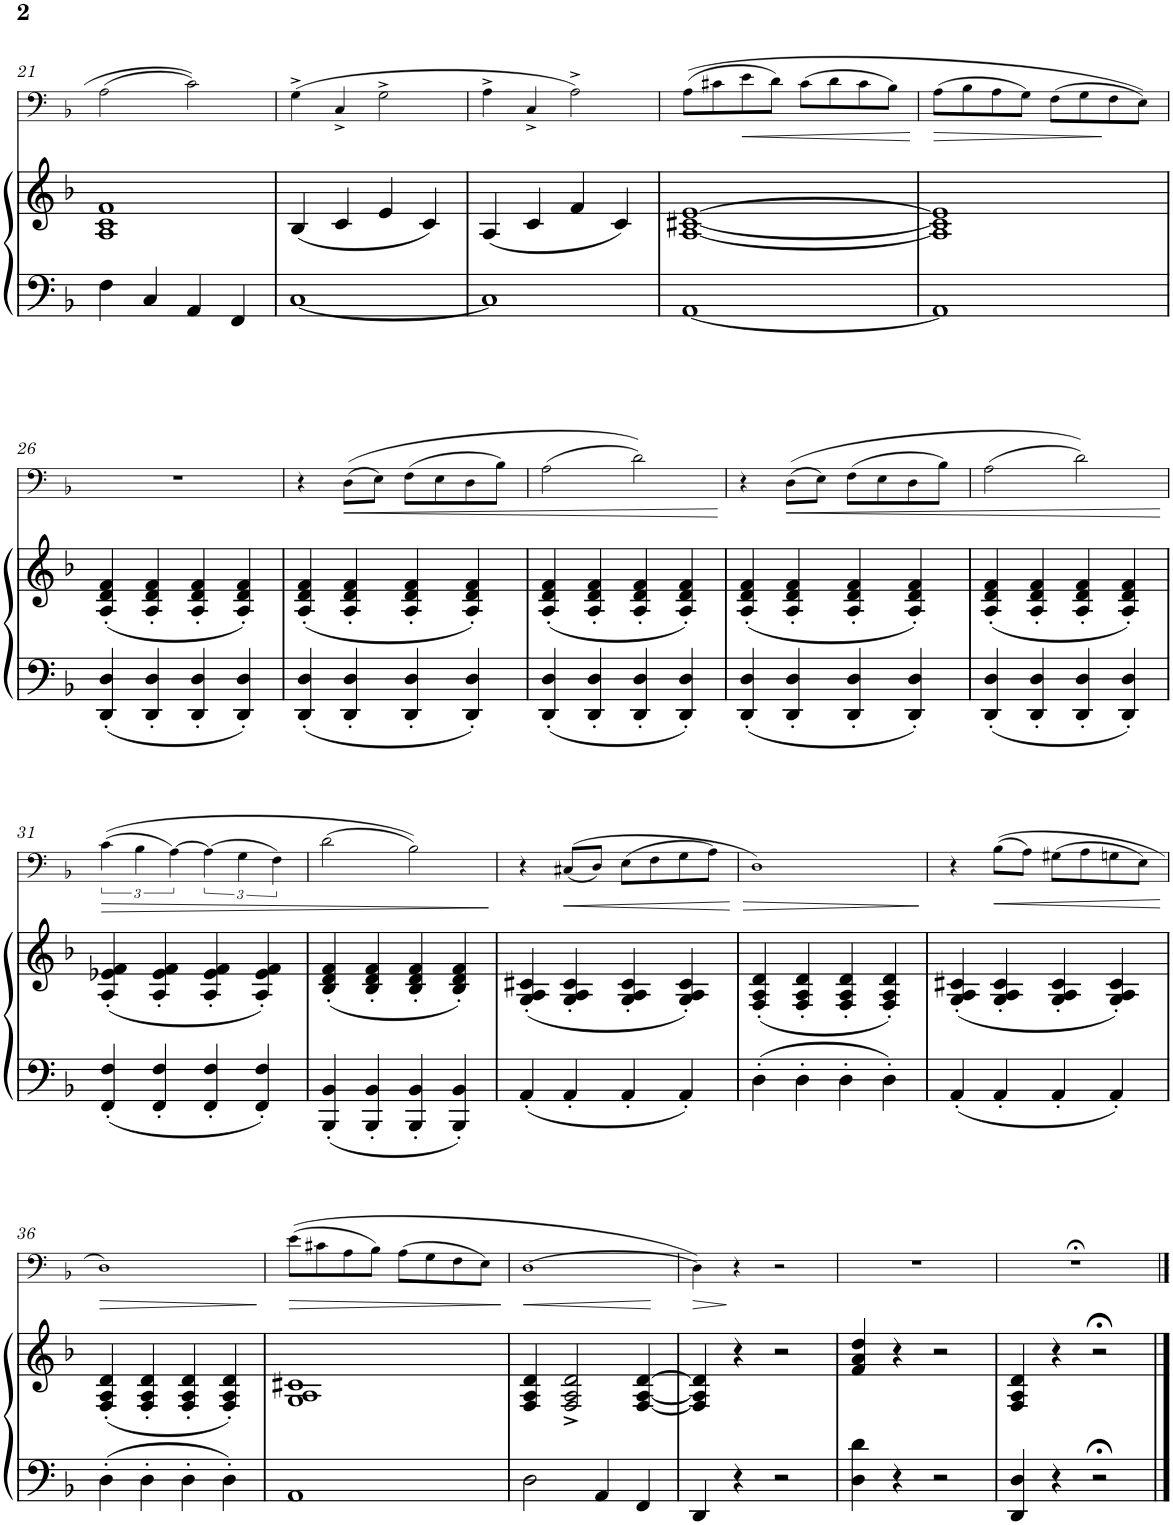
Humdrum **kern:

**kern	**kern	**kern	**dynam
*part2	*part2	*part1	*part1
*staff3	*staff2	*staff1	*staff1
*I"Piano	*	*I"Trombone	*
*I'Pno	*	*I'Trb	*
!!LO:PB:g=z
*clefF4	*clefG2	*clefF4	*
*k[b-]	*k[b-]	*k[b-]	*
*M2/2	*M2/2	*M2/2	*
*met(c|)	*met(c|)	*met(c|)	*
=21	=21	=21	=21
4F\	1A 1c 1f	(2A\	.
4C/	.	.	.
4AA/	.	2c\)	.
4FF/	.	.	.
=22	=22	=22	=22
[1C	(4B-/	(4G^\	.
.	4c/	4C^/	.
.	4e/	2G^\	.
.	4c/)	.	.
=23	=23	=23	=23
1C]	(4A/	4A^\	.
.	4c/	4C^/	.
.	4f/	2A^\)	.
.	4c/)	.	.
=24	=24	=24	=24
[1AA	[1A [1c#X [1e	((8A\L	.
.	.	8c#X\	.
!	!	!	!LO:HP:b
.	.	8e\	<
.	.	8d\J)	.
.	.	(8c#\L	.
.	.	8d\	.
.	.	8c#\	.
.	.	8B-\J)	.
.	.	.	[
=25	=25	=25	=25
!	!	!	!LO:HP:b
1AA]	1A] 1c#] 1e]	(8A\L	>
.	.	8B-\	.
.	.	8A\	.
.	.	8G\J)	.
.	.	(8F\L	.
.	.	8G\	.
.	.	8F\	]
.	.	8E\J))	.
!!LO:LB:g=z
=26	=26	=26	=26
4DD/' 4D/'	(4A/' 4d/' 4f/'	1r	.
4DD/' 4D/'	4A/' 4d/' 4f/'	.	.
4DD/' 4D/'	4A/' 4d/' 4f/'	.	.
4DD/' 4D/'	4A/' 4d/' 4f/')	.	.
=27	=27	=27	=27
4DD/' 4D/'	(4A/' 4d/' 4f/'	4r	.
!	!	!	!LO:HP:b
4DD/' 4D/'	4A/' 4d/' 4f/'	((8D\L	<
.	.	8E\J)	.
4DD/' 4D/'	4A/' 4d/' 4f/'	(8F\L	.
.	.	8E\	.
4DD/' 4D/'	4A/' 4d/' 4f/')	8D\	.
.	.	8B-\J)	.
=28	=28	=28	=28
4DD/' 4D/'	(4A/' 4d/' 4f/'	(2A\	.
4DD/' 4D/'	4A/' 4d/' 4f/'	.	.
4DD/' 4D/'	4A/' 4d/' 4f/'	2d\))	.
4DD/' 4D/'	4A/' 4d/' 4f/')	.	.
.	.	.	[
=29	=29	=29	=29
4DD/' 4D/'	(4A/' 4d/' 4f/'	4r	.
!	!	!	!LO:HP:b
4DD/' 4D/'	4A/' 4d/' 4f/'	((8D\L	<
.	.	8E\J)	.
4DD/' 4D/'	4A/' 4d/' 4f/'	(8F\L	.
.	.	8E\	.
4DD/' 4D/'	4A/' 4d/' 4f/')	8D\	.
.	.	8B-\J)	.
=30	=30	=30	=30
4DD/' 4D/'	(4A/' 4d/' 4f/'	(2A\	.
4DD/' 4D/'	4A/' 4d/' 4f/'	.	.
4DD/' 4D/'	4A/' 4d/' 4f/'	2d\))	.
4DD/' 4D/'	4A/' 4d/' 4f/')	.	.
.	.	.	[
!!LO:LB:g=z
=31	=31	=31	=31
!	!	!	!LO:HP:b
4FF/' 4F/'	(4A/' 4e-X/' 4f/'	((6c\	>
.	.	6B-\	.
4FF/' 4F/'	4A/' 4e-/' 4f/'	.	.
.	.	[6A\)	.
4FF/' 4F/'	4A/' 4e-/' 4f/'	(6A\]	.
.	.	6G\	.
4FF/' 4F/'	4A/' 4e-/' 4f/')	.	.
.	.	6F\)	.
=32	=32	=32	=32
4BBB-/' 4BB-/'	(4B-/' 4d/' 4f/'	(2d\	.
4BBB-/' 4BB-/'	4B-/' 4d/' 4f/'	.	.
4BBB-/' 4BB-/'	4B-/' 4d/' 4f/'	2B-\))	.
4BBB-/' 4BB-/'	4B-/' 4d/' 4f/')	.	.
.	.	.	]
=33	=33	=33	=33
4AA'/	(4G/' 4A/' 4c#X/'	4r	.
!	!	!	!LO:HP:b
4AA'/	4G/' 4A/' 4c#/'	((8C#X/L	<
.	.	8D/J)	.
4AA'/	4G/' 4A/' 4c#/'	(8E\L	.
.	.	8F\	.
4AA'/	4G/' 4A/' 4c#/')	8G\	.
.	.	8A\J)	.
.	.	.	[
=34	=34	=34	=34
!	!	!	!LO:HP:b
4D'\	(4F/' 4A/' 4d/'	1D)	>
4D'\	4F/' 4A/' 4d/'	.	.
4D'\	4F/' 4A/' 4d/'	.	.
4D'\	4F/' 4A/' 4d/')	.	.
.	.	.	]
=35	=35	=35	=35
4AA'/	(4G/' 4A/' 4c#X/'	4r	.
!	!	!	!LO:HP:b
4AA'/	4G/' 4A/' 4c#/'	((8B-\L	<
.	.	8A\J)	.
4AA'/	4G/' 4A/' 4c#/'	(8G#X\L	.
.	.	8A\	.
4AA'/	4G/' 4A/' 4c#/')	8Gn\	.
.	.	8E\J)	.
.	.	.	[
!!LO:LB:g=z
=36	=36	=36	=36
!	!	!	!LO:HP:b
4D'\	(4F/' 4A/' 4d/'	1D)	>
4D'\	4F/' 4A/' 4d/'	.	.
4D'\	4F/' 4A/' 4d/'	.	.
4D'\	4F/' 4A/' 4d/')	.	.
.	.	.	]
=37	=37	=37	=37
!	!	!	!LO:HP:b
1AA	1G 1A 1c#X	((8e\L	>
.	.	8c#X\	.
.	.	8A\	.
.	.	8B-\J)	.
.	.	(8A\L	.
.	.	8G\	.
.	.	8F\	.
.	.	8E\J)	.
.	.	.	]
=38	=38	=38	=38
!	!	!	!LO:HP:b
2D\	4F/ 4A/ 4d/	[1D	<
.	2F/^ 2A/^ 2d/^	.	.
4AA/	.	.	.
4FF/	[4F/ [4A/ [4d/	.	.
.	.	.	[
=39	=39	=39	=39
!	!	!	!LO:HP:b
4DD/	4F/] 4A/] 4d/]	4D\])	>
4r	4r	4r	]
2r	2r	2r	.
=40	=40	=40	=40
4D\ 4d\	4f/ 4a/ 4dd/	1r	.
4r	4r	.	.
2r	2r	.	.
=41	=41	=41	=41
4DD/ 4D/	4F/ 4A/ 4d/	1r;<	.
4r	4r	.	.
2r;<	2r;<	.	.
==	==	==	==
*-	*-	*-	*-
